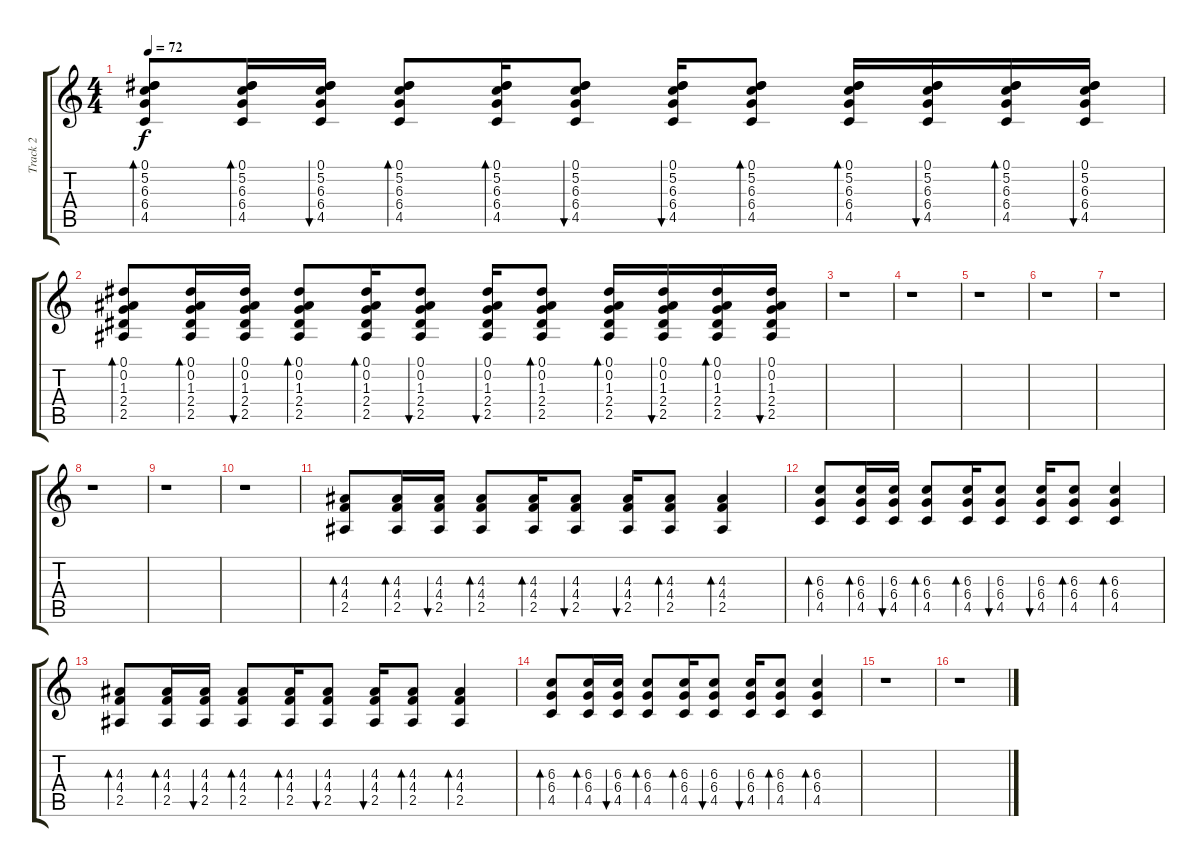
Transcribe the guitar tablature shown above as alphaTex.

\track ("Track 2" "Track 2") {instrument acousticguitarsteel}
\staff {score tabs}
\tuning (Eb4 Bb3 Gb3 Db3 Ab2 Eb2) {hide}
\ts (4 4)
\tempo 72
\clef g2
\ks c
(0.1 5.2 6.3 6.4 4.5).8{bd 120 dy f} (0.1 5.2 6.3 6.4 4.5).16{bd 120} (0.1 5.2 6.3 6.4 4.5).16{bu 120} (0.1 5.2 6.3 6.4 4.5).8{bd 120} (0.1 5.2 6.3 6.4 4.5).16{bd 120} (0.1 5.2 6.3 6.4 4.5).8{bu 120} (0.1 5.2 6.3 6.4 4.5).16{bu 120} (0.1 5.2 6.3 6.4 4.5).8{bd 120} (0.1 5.2 6.3 6.4 4.5).16{bd 120} (0.1 5.2 6.3 6.4 4.5).16{bu 120} (0.1 5.2 6.3 6.4 4.5).16{bd 120} (0.1 5.2 6.3 6.4 4.5).16{bu 120} |
(0.1 0.2 1.3 2.4 2.5).8{bd 120} (0.1 0.2 1.3 2.4 2.5).16{bd 120} (0.1 0.2 1.3 2.4 2.5).16{bu 120} (0.1 0.2 1.3 2.4 2.5).8{bd 120} (0.1 0.2 1.3 2.4 2.5).16{bd 120} (0.1 0.2 1.3 2.4 2.5).8{bu 120} (0.1 0.2 1.3 2.4 2.5).16{bu 120} (0.1 0.2 1.3 2.4 2.5).8{bd 120} (0.1 0.2 1.3 2.4 2.5).16{bd 120} (0.1 0.2 1.3 2.4 2.5).16{bu 120} (0.1 0.2 1.3 2.4 2.5).16{bd 120} (0.1 0.2 1.3 2.4 2.5).16{bu 120} |
r.1 |
r.1 |
r.1 |
r.1 |
r.1 |
r.1 |
r.1 |
r.1 |
(4.3 4.4 2.5).8{bd 120} (4.3 4.4 2.5).16{bd 120} (4.3 4.4 2.5).16{bu 120} (4.3 4.4 2.5).8{bd 120} (4.3 4.4 2.5).16{bd 120} (4.3 4.4 2.5).8{bu 120} (4.3 4.4 2.5).16{bu 120} (4.3 4.4 2.5).8{bd 120} (4.3 4.4 2.5).4{bd 120} |
(6.3 6.4 4.5).8{bd 120} (6.3 6.4 4.5).16{bd 120} (6.3 6.4 4.5).16{bu 120} (6.3 6.4 4.5).8{bd 120} (6.3 6.4 4.5).16{bd 120} (6.3 6.4 4.5).8{bu 120} (6.3 6.4 4.5).16{bu 120} (6.3 6.4 4.5).8{bd 120} (6.3 6.4 4.5).4{bd 120} |
(4.3 4.4 2.5).8{bd 120} (4.3 4.4 2.5).16{bd 120} (4.3 4.4 2.5).16{bu 120} (4.3 4.4 2.5).8{bd 120} (4.3 4.4 2.5).16{bd 120} (4.3 4.4 2.5).8{bu 120} (4.3 4.4 2.5).16{bu 120} (4.3 4.4 2.5).8{bd 120} (4.3 4.4 2.5).4{bd 120} |
(6.3 6.4 4.5).8{bd 120} (6.3 6.4 4.5).16{bd 120} (6.3 6.4 4.5).16{bu 120} (6.3 6.4 4.5).8{bd 120} (6.3 6.4 4.5).16{bd 120} (6.3 6.4 4.5).8{bu 120} (6.3 6.4 4.5).16{bu 120} (6.3 6.4 4.5).8{bd 120} (6.3 6.4 4.5).4{bd 120} |
r.1 |
r.1
